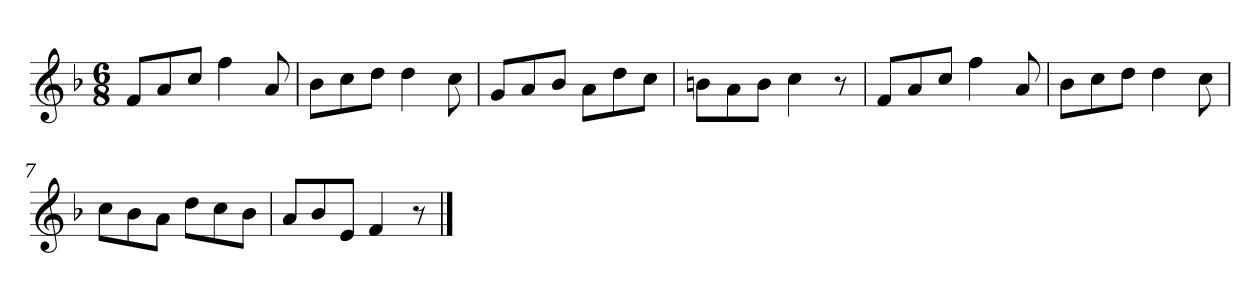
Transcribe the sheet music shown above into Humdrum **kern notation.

**kern
*part1
*staff1
*clefG2
*k[b-]
*F:
*M6/8
*MM120
=1
8f/L
8a/
8cc/J
4ff
8a
=2
8b-\L
8cc\
8dd\J
4dd
8cc
=3
8g/L
8a/
8b-/J
8a\L
8dd\
8cc\J
=4
8bn\L
8a\
8b\J
4cc
8r
=5
8f/L
8a/
8cc/J
4ff
8a
=6
8b-\L
8cc\
8dd\J
4dd
8cc
=7
8cc\L
8b-\
8a\J
8dd\L
8cc\
8b-\J
=8
8a/L
8b-/
8e/J
4f
8r
==
*-
